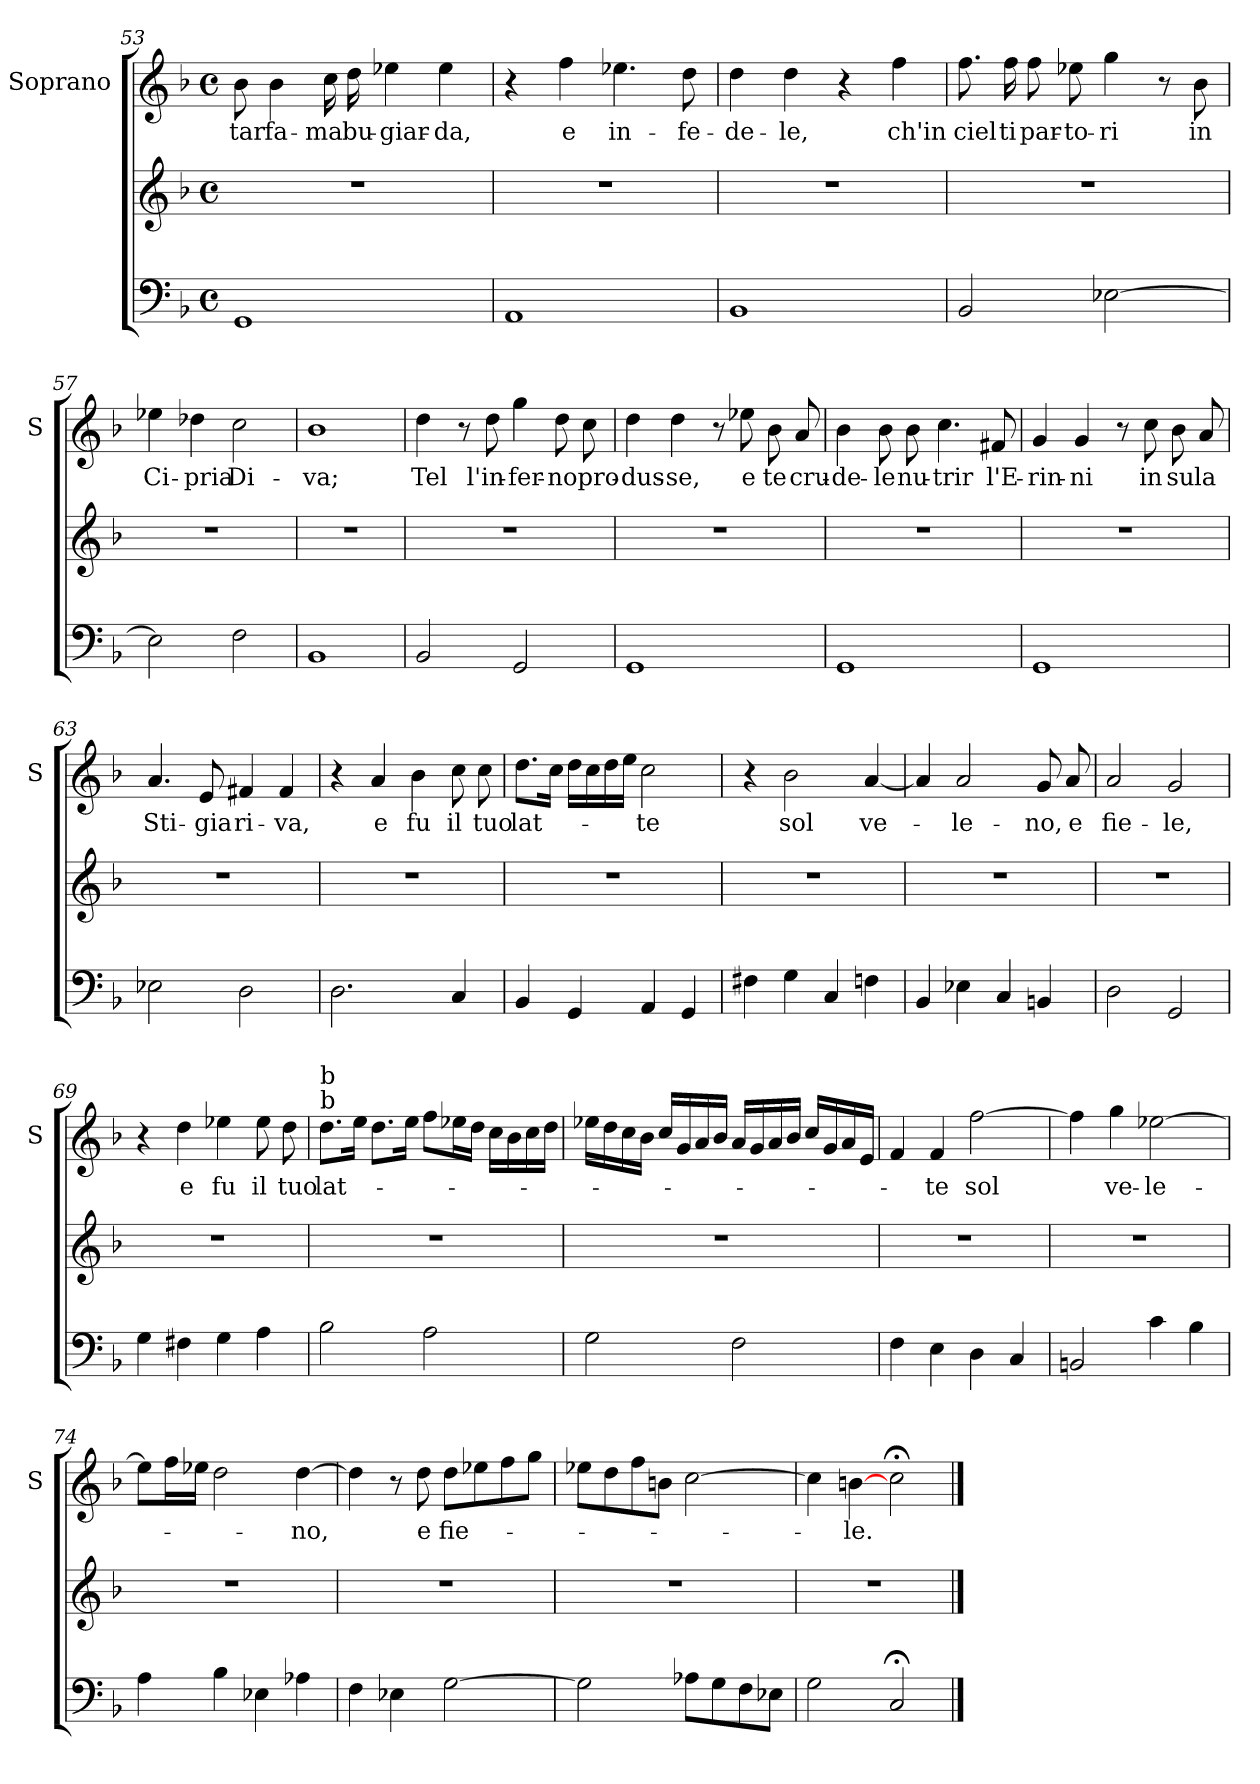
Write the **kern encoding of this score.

**kern	**kern	**kern	**text
*part2	*part2	*part1	*part1
*staff3	*staff2	*staff1	*staff1
*	*	*I"Soprano	*
*	*	*I'S	*
*clefF4	*clefG2	*clefG2	*
*k[b-]	*k[b-]	*k[b-]	*
*F:	*F:	*F:	*
*M4/4	*M4/4	*M4/4	*
*met(c)	*met(c)	*met(c)	*
=53	=53	=53	=53
!	!	!	!LO:LY:b
1GG	1r	8b-\	-tar
!	!	!	!LO:LY:b
.	.	4b-\	fa-
!	!	!	!LO:LY:b
.	.	16cc\	-ma
!	!	!	!LO:LY:b
.	.	16dd\	bu-
!	!	!	!LO:LY:b
.	.	4ee-X\	-giar-
!	!	!	!LO:LY:b
.	.	4ee-\	-da,
!!LO:LB:g=z
=54	=54	=54	=54
1AA	1r	4r	.
!	!	!	!LO:LY:b
.	.	4ff\	e
!	!	!	!LO:LY:b
.	.	4.ee-X\	in-
!	!	!	!LO:LY:b
.	.	8dd\	-fe-
=55	=55	=55	=55
!	!	!	!LO:LY:b
1BB-	1r	4dd\	-de-
!	!	!	!LO:LY:b
.	.	4dd\	-le,
.	.	4r	.
!	!	!	!LO:LY:b
.	.	4ff\	ch'in
=56	=56	=56	=56
!	!	!	!LO:LY:b
2BB-/	1r	8.ff\	ciel
!	!	!	!LO:LY:b
.	.	16ff\	ti
!	!	!	!LO:LY:b
.	.	8ff\	par-
!	!	!	!LO:LY:b
.	.	8ee-X\	-to-
!	!	!	!LO:LY:b
[2E-X\	.	4gg\	-ri
.	.	8r	.
!	!	!	!LO:LY:b
.	.	8b-\	in
=57	=57	=57	=57
!	!	!	!LO:LY:b
2E-\]	1r	4ee-X\	Ci-
!	!	!	!LO:LY:b
.	.	4dd-X\	-pria
!	!	!	!LO:LY:b
2F\	.	2cc\	Di-
=58	=58	=58	=58
!	!	!	!LO:LY:b
1BB-	1r	1b-	-va;
!!LO:PB:g=z
=59	=59	=59	=59
!	!	!	!LO:LY:b
2BB-/	1r	4dd\	Tel
.	.	8r	.
!	!	!	!LO:LY:b
.	.	8dd\	l'in-
!	!	!	!LO:LY:b
2GG/	.	4gg\	-fer-
!	!	!	!LO:LY:b
.	.	8dd\	-no
!	!	!	!LO:LY:b
.	.	8cc\	pro-
=60	=60	=60	=60
!	!	!	!LO:LY:b
1GG	1r	4dd\	-dus-
!	!	!	!LO:LY:b
.	.	4dd\	-se,
.	.	8r	.
!	!	!	!LO:LY:b
.	.	8ee-X\	e
!	!	!	!LO:LY:b
.	.	8b-\	te
!	!	!	!LO:LY:b
.	.	8a/	cru-
=61	=61	=61	=61
!	!	!	!LO:LY:b
1GG	1r	4b-\	-de-
!	!	!	!LO:LY:b
.	.	8b-\	-le
!	!	!	!LO:LY:b
.	.	8b-\	nu-
!	!	!	!LO:LY:b
.	.	4.cc\	-trir
!	!	!	!LO:LY:b
.	.	8f#X/	l'E-
=62	=62	=62	=62
!	!	!	!LO:LY:b
1GG	1r	4g/	-rin-
!	!	!	!LO:LY:b
.	.	4g/	-ni
.	.	8r	.
!	!	!	!LO:LY:b
.	.	8cc\	in
!	!	!	!LO:LY:b
.	.	8b-\	su
!	!	!	!LO:LY:b
.	.	8a/	la
=63	=63	=63	=63
!	!	!	!LO:LY:b
2E-X\	1r	4.a/	Sti-
!	!	!	!LO:LY:b
.	.	8e/	-gia
!	!	!	!LO:LY:b
2D\	.	4f#X/	ri-
!	!	!	!LO:LY:b
.	.	4f#/	-va,
!!LO:LB:g=z
=64	=64	=64	=64
2.D\	1r	4r	.
!	!	!	!LO:LY:b
.	.	4a/	e
!	!	!	!LO:LY:b
.	.	4b-\	fu
!	!	!	!LO:LY:b
4C/	.	8cc\	il
!	!	!	!LO:LY:b
.	.	8cc\	tuo
=65	=65	=65	=65
!	!	!	!LO:LY:b
4BB-/	1r	8.dd\L	lat-
.	.	16cc\Jk	.
4GG/	.	16dd\LL	.
.	.	16cc\	.
.	.	16dd\	.
.	.	16ee\JJ	.
!	!	!	!LO:LY:b
4AA/	.	2cc\	-te
4GG/	.	.	.
=66	=66	=66	=66
4F#X\	1r	4r	.
!	!	!	!LO:LY:b
4G\	.	2b-\	sol
4C/	.	.	.
!	!	!	!LO:LY:b
4Fn\	.	[4a/	ve-
=67	=67	=67	=67
4BB-/	1r	4a/]	.
!	!	!	!LO:LY:b
4E-X\	.	2a/	-le-
4C/	.	.	.
!	!	!	!LO:LY:b
4BBn/	.	8g/	-no,
!	!	!	!LO:LY:b
.	.	8a/	e
=68	=68	=68	=68
!	!	!	!LO:LY:b
2D\	1r	2a/	fie-
!	!	!	!LO:LY:b
2GG/	.	2g/	-le,
!!LO:LB:g=z
=69	=69	=69	=69
4G\	1r	4r	.
!	!	!	!LO:LY:b
4F#X\	.	4dd\	e
!	!	!	!LO:LY:b
4G\	.	4ee-X\	fu
!	!	!	!LO:LY:b
4A\	.	8ee-\	il
!	!	!	!LO:LY:b
.	.	8dd\	tuo
=70	=70	=70	=70
!	!	!LO:TX:a:t=b	!
!	!	!LO:TX:a:t=b	!
!	!	!	!LO:LY:b
2B-\	1r	8.dd\L	lat-
.	.	16ee\Jk	.
.	.	8.dd\L	.
.	.	16ee\Jk	.
2A\	.	8ff\L	.
.	.	16ee-X\L	.
.	.	16dd\JJ	.
.	.	16cc\LL	.
.	.	16b-\	.
.	.	16cc\	.
.	.	16dd\JJ	.
=71	=71	=71	=71
2G\	1r	16ee-X\LL	.
.	.	16dd\	.
.	.	16cc\	.
.	.	16b-\JJ	.
.	.	16cc/LL	.
.	.	16g/	.
.	.	16a/	.
.	.	16b-/JJ	.
2F\	.	16a/LL	.
.	.	16g/	.
.	.	16a/	.
.	.	16b-/JJ	.
.	.	16cc/LL	.
.	.	16g/	.
.	.	16a/	.
.	.	16e/JJ	.
=72	=72	=72	=72
4F\	1r	4f/	.
!	!	!	!LO:LY:b
4E\	.	4f/	-te
!	!	!	!LO:LY:b
4D\	.	[2ff\	sol
4C/	.	.	.
!!LO:LB:g=z
=73	=73	=73	=73
2BBn/	1r	4ff\]	.
!	!	!	!LO:LY:b
.	.	4gg\	ve-
!	!	!	!LO:LY:b
4c\	.	[2ee-X\	-le-
4B-\	.	.	.
=74	=74	=74	=74
4A\	1r	8ee-\L]	.
.	.	16ff\L	.
.	.	16ee-X\JJ	.
4B-\	.	2dd\	.
4E-X\	.	.	.
!	!	!	!LO:LY:b
4A-X\	.	[4dd\	-no,
=75	=75	=75	=75
4F\	1r	4dd\]	.
4E-X\	.	8r	.
!	!	!	!LO:LY:b
.	.	8dd\	e
!	!	!	!LO:LY:b
[2G\	.	8dd\L	fie-
.	.	8ee-X\	.
.	.	8ff\	.
.	.	8gg\J	.
=76	=76	=76	=76
2G\]	1r	8ee-X\L	.
.	.	8dd\	.
.	.	8ff\	.
.	.	8bn\J	.
8A-X\L	.	[2cc\	.
8G\	.	.	.
8F\	.	.	.
8E-X\J	.	.	.
=77	=77	=77	=77
2G\	1r	4cc\]	.
!	!	!	!LO:LY:b
.	.	[4bn\	-le.
2C;</	.	2cc;<\	.
==	==	==	==
*-	*-	*-	*-
